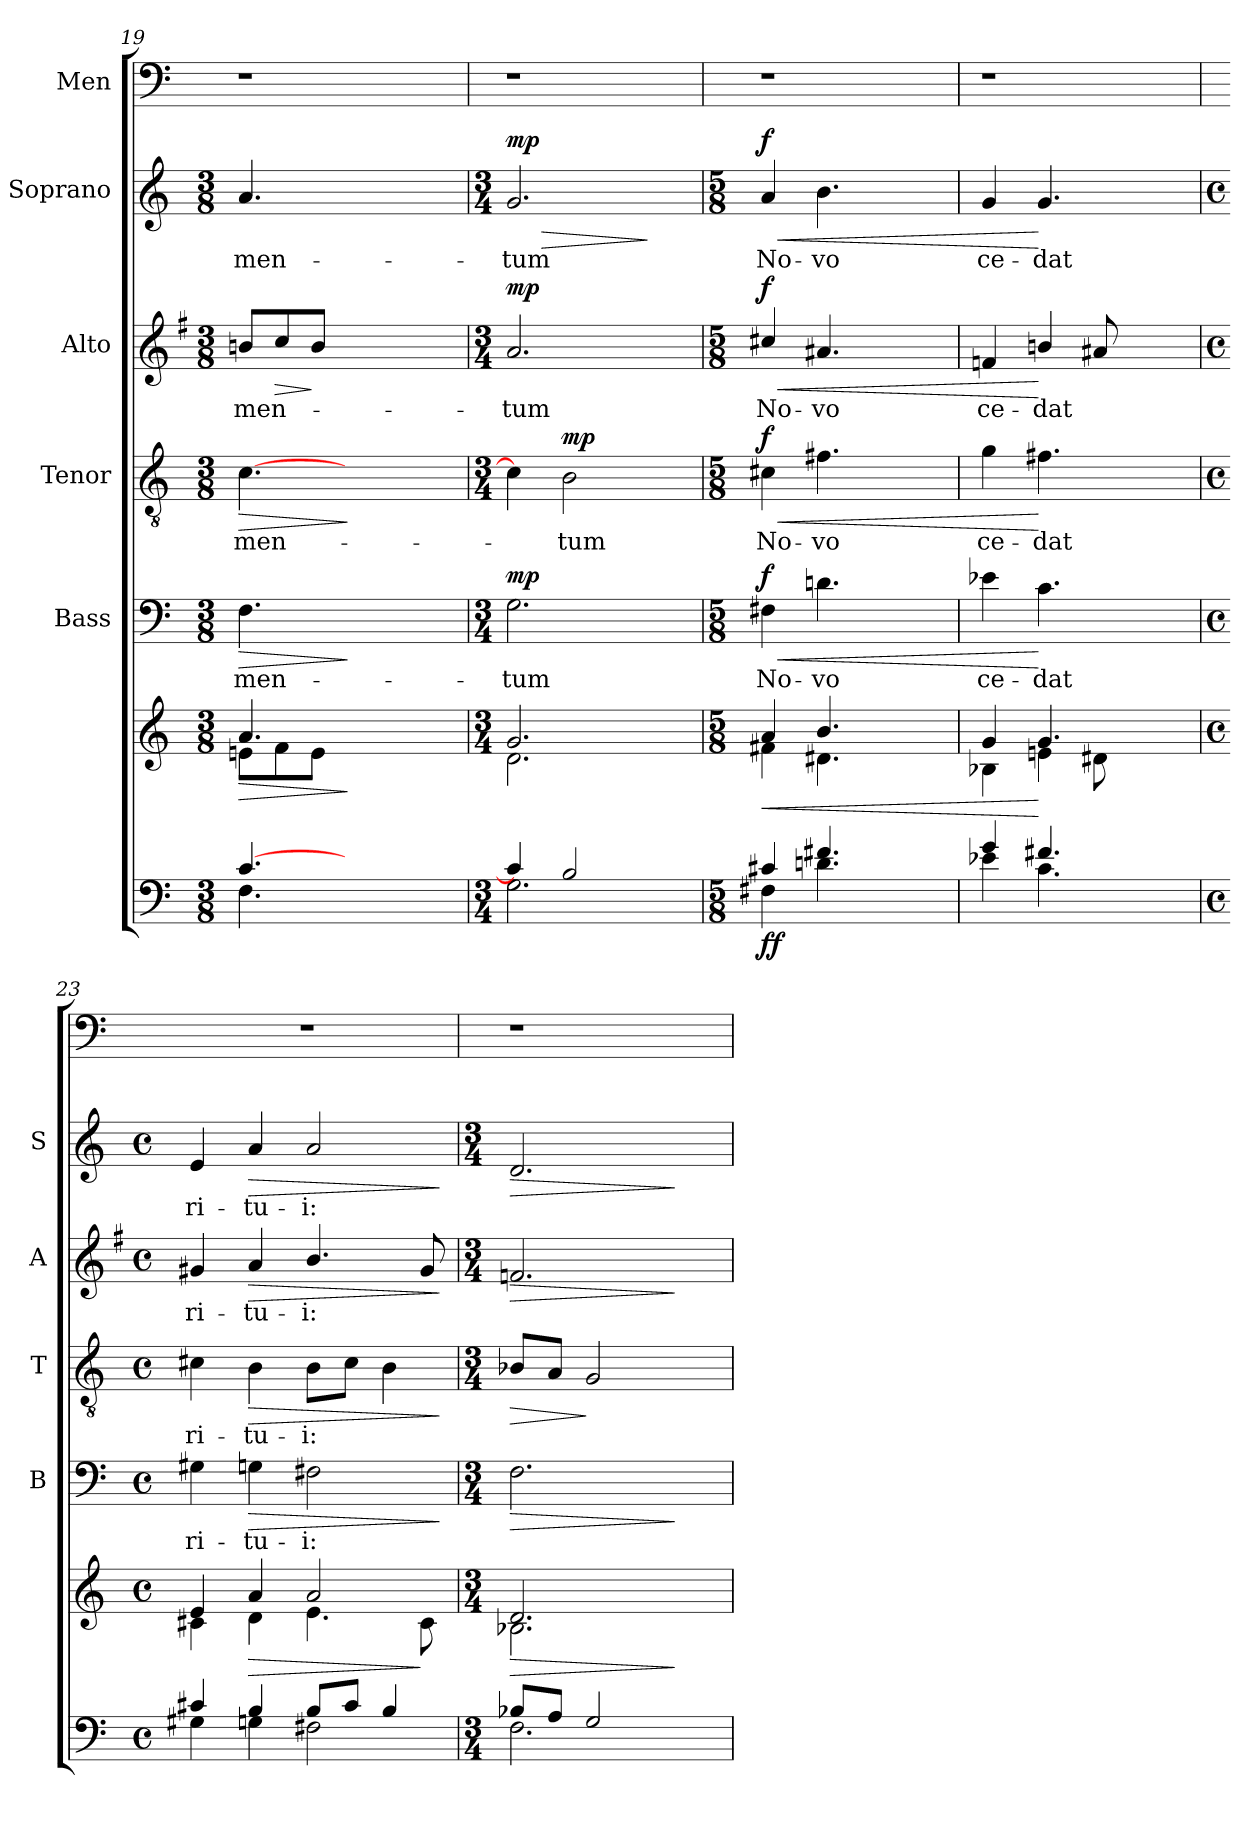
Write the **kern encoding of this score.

**kern	**kern	**dynam	**kern	**text	**dynam	**kern	**text	**dynam	**kern	**text	**dynam	**kern	**text	**dynam	**kern
*part6	*part6	*part6	*part5	*part5	*part5	*part4	*part4	*part4	*part3	*part3	*part3	*part2	*part2	*part2	*part1
*staff7	*staff6	*staff6/7	*staff5	*staff5	*staff5	*staff4	*staff4	*staff4	*staff3	*staff3	*staff3	*staff2	*staff2	*staff2	*staff1
*	*	*	*I"Bass	*	*	*I"Tenor	*	*	*I"Alto	*	*	*I"Soprano	*	*	*I"Men
*	*	*	*I'B	*	*	*I'T	*	*	*I'A	*	*	*I'S	*	*	*
*clefF4	*clefG2	*	*clefF4	*	*	*clefGv2	*	*	*clefG2	*	*	*clefG2	*	*	*clefF4
*	*	*	*	*	*	*	*	*	*ITrd4c7	*	*	*	*	*	*
*k[]	*k[]	*	*k[]	*	*	*k[]	*	*	*k[]	*	*	*k[]	*	*	*k[]
*C:	*C:	*	*C:	*	*	*C:	*	*	*C:	*	*	*C:	*	*	*C:
*M3/8	*M3/8	*	*M3/8	*	*	*M3/8	*	*	*M3/8	*	*	*M3/8	*	*	*
=19	=19	=19	=19	=19	=19	=19	=19	=19	=19	=19	=19	=19	=19	=19	=19
*^	*	*	*	*	*	*	*	*	*	*	*	*	*	*	*
!	!	!	!LO:HP:b	!	!LO:LY:b	!LO:HP:b	!	!LO:LY:b	!LO:HP:b	!	!LO:LY:b	!	!	!LO:LY:b	!	!
*	*	*^	*	*	*	*	*	*	*	*	*	*	*	*	*	*
[>4.c!/	4.F!\	4.a!/	8en!\L	>	4.F\	-men-	>	[4.c\	-men-	>	8en/L	-men-	.	4.a/	-men-	.	1r
!	!	!	!	!	!	!	!	!	!	!	!	!	!LO:HP:b	!	!	!	!
.	.	.	8f!\	.	.	.	.	.	.	.	8f/	.	>	.	.	.	.
.	.	.	8e!\J	.	.	.	.	.	.	.	8e/J	.	]	.	.	.	.
2ryy	2ryy	2ryy	2ryy	]	2ryy	.	]	2ryy	.	]	2ryy	.	.	2ryy	.	.	.
8ryy	8ryy	8ryy	8ryy	.	8ryy	.	.	8ryy	.	.	8ryy	.	.	8ryy	.	.	.
=20	=20	=20	=20	=20	=20	=20	=20	=20	=20	=20	=20	=20	=20	=20	=20	=20	=20
*M3/4	*	*M3/4	*	*	*M3/4	*	*	*M3/4	*	*	*M3/4	*	*	*M3/4	*	*	*
!	!	!	!	!LO:DY:b=2	!	!LO:LY:b	!	!	!	!	!	!LO:LY:b	!	!	!LO:LY:b	!LO:HP:b	!
!	!	!	!	!LO:DY:n=1:b	!	!	!LO:DY:a	!	!	!	!	!	!LO:DY:a	!	!	!LO:DY:n=1:a	!
4c!/]	2.G!\	2.g!/	2.d!\	mp mp	2.G\	-tum	mp	4c\]	.	.	2.d/	-tum	mp	2.g/	-tum	> mp	1r
!	!	!	!	!	!	!	!	!	!LO:LY:b	!LO:DY:a	!	!	!	!	!	!	!
2B!/	.	.	.	.	.	.	.	2B\	-tum	mp	.	.	.	.	.	.	.
4ryy	4ryy	4ryy	4ryy	.	4ryy	.	.	4ryy	.	.	4ryy	.	.	4ryy	.	]	.
=21	=21	=21	=21	=21	=21	=21	=21	=21	=21	=21	=21	=21	=21	=21	=21	=21	=21
*M5/8	*	*M5/8	*	*	*M5/8	*	*	*M5/8	*	*	*M5/8	*	*	*M5/8	*	*	*
!	!	!	!	!LO:HP:b	!	!LO:LY:b	!LO:HP:b	!	!LO:LY:b	!LO:HP:b	!	!LO:LY:b	!LO:HP:b	!	!LO:LY:b	!LO:HP:b	!
!	!	!	!	!LO:DY:n=1:b=2	!	!	!	!	!	!	!	!	!	!	!	!	!
!	!	!	!	!LO:DY:n=2:b	!	!	!LO:DY:n=1:a	!	!	!LO:DY:n=1:a	!	!	!LO:DY:n=1:a	!	!	!LO:DY:n=1:a	!
4c#X!/	4F#X!\	4a!/	4f#X!\	< f f	4F#X\	No-	< f	4c#X\	No-	< f	4f#X/	No-	< f	4a/	No-	< f	1r
!	!	!	!	!	!	!LO:LY:b	!	!	!LO:LY:b	!	!	!LO:LY:b	!	!	!LO:LY:b	!	!
4.f#X!/	4.dn!\	4.b!/	4.d#X!\	.	4.dn\	-vo	.	4.f#X\	-vo	.	4.d#X/	-vo	.	4.b\	-vo	.	.
4.ryy	4.ryy	4.ryy	4.ryy	.	4.ryy	.	.	4.ryy	.	.	4.ryy	.	.	4.ryy	.	.	.
=22	=22	=22	=22	=22	=22	=22	=22	=22	=22	=22	=22	=22	=22	=22	=22	=22	=22
!	!	!	!	!	!	!LO:LY:b	!	!	!LO:LY:b	!	!	!LO:LY:b	!	!	!LO:LY:b	!	!
4g!/	4e-X!\	4g!/	4B-X!\	.	4e-X\	ce-	.	4g\	ce-	.	4B-X/	ce-	.	4g/	ce-	.	1r
!	!	!	!	!	!	!LO:LY:b	!	!	!LO:LY:b	!	!	!LO:LY:b	!	!	!LO:LY:b	!	!
4.f#X!/	4.c!\	4.g!/	4en!\	[	4.c\	-dat	[	4.f#X\	-dat	[	4en/	-dat	[	4.g/	-dat	[	.
.	.	.	8d#X!\	.	.	.	.	.	.	.	8d#X/	.	.	.	.	.	.
4.ryy	4.ryy	4.ryy	4.ryy	.	4.ryy	.	.	4.ryy	.	.	4.ryy	.	.	4.ryy	.	.	.
!!LO:PB:g=z
=23	=23	=23	=23	=23	=23	=23	=23	=23	=23	=23	=23	=23	=23	=23	=23	=23	=23
*M4/4	*	*M4/4	*	*	*M4/4	*	*	*M4/4	*	*	*M4/4	*	*	*M4/4	*	*	*
*met(c)	*	*met(c)	*	*	*met(c)	*	*	*met(c)	*	*	*met(c)	*	*	*met(c)	*	*	*
!	!	!	!	!	!	!LO:LY:b	!	!	!LO:LY:b	!	!	!LO:LY:b	!	!	!LO:LY:b	!	!
4c#X!/	4G#X!\	4e!/	4c#X!\	.	4G#X\	ri-	.	4c#X\	ri-	.	4c#X/	ri-	.	4e/	ri-	.	1r
!	!	!	!	!LO:HP:b	!	!LO:LY:b	!LO:HP:b	!	!LO:LY:b	!LO:HP:b	!	!LO:LY:b	!LO:HP:b	!	!LO:LY:b	!LO:HP:b	!
4B!/	4Gn!\	4a!/	4d!\	>	4Gn\	-tu-	>	4B\	-tu-	>	4d/	-tu-	>	4a/	-tu-	>	.
!	!	!	!	!	!	!LO:LY:b	!	!	!LO:LY:b	!	!	!LO:LY:b	!	!	!LO:LY:b	!	!
8B!/L	2F#X!\	2a!/	4.e!\	.	2F#X\	-i:	.	8B\L	-i:	.	4.e/	-i:	.	2a/	-i:	.	.
8c#!/J	.	.	.	.	.	.	.	8c#\J	.	.	.	.	.	.	.	.	.
4B!/	.	.	.	.	.	.	.	4B\	.	.	.	.	.	.	.	.	.
.	.	.	8c#!\	]	.	.	.	.	.	.	8c#/	.	.	.	.	.	.
*v	*v	*	*	*	*	*	*	*	*	*	*	*	*	*	*	*	*
*	*v	*v	*	*	*	*	*	*	*	*	*	*	*	*	*	*
.	.	.	.	.	]	.	.	]	.	.	]	.	.	]	.
=24	=24	=24	=24	=24	=24	=24	=24	=24	=24	=24	=24	=24	=24	=24	=24
*M3/4	*M3/4	*	*M3/4	*	*	*M3/4	*	*	*M3/4	*	*	*M3/4	*	*	*
*^	*	*	*	*	*	*	*	*	*	*	*	*	*	*	*
!	!	!	!LO:HP:b	!	!	!LO:HP:b	!	!	!LO:HP:b	!	!	!LO:HP:b	!	!	!LO:HP:b	!
*	*	*^	*	*	*	*	*	*	*	*	*	*	*	*	*	*
8B-X!/L	2.F!\	2.d!/	2.B-X!\	>	2.F\	.	>	8B-X/L	.	>	2.B-X/	.	>	2.d/	.	>	1r
8A!/J	.	.	.	.	.	.	.	8A/J	.	.	.	.	.	.	.	.	.
2G!/	.	.	.	.	.	.	.	2G/	.	]	.	.	.	.	.	.	.
4ryy	4ryy	4ryy	4ryy	]	4ryy	.	]	4ryy	.	.	4ryy	.	]	4ryy	.	]	.
*v	*v	*	*	*	*	*	*	*	*	*	*	*	*	*	*	*	*
*	*v	*v	*	*	*	*	*	*	*	*	*	*	*	*	*	*
=	=	=	=	=	=	=	=	=	=	=	=	=	=	=	=
*-	*-	*-	*-	*-	*-	*-	*-	*-	*-	*-	*-	*-	*-	*-	*-
